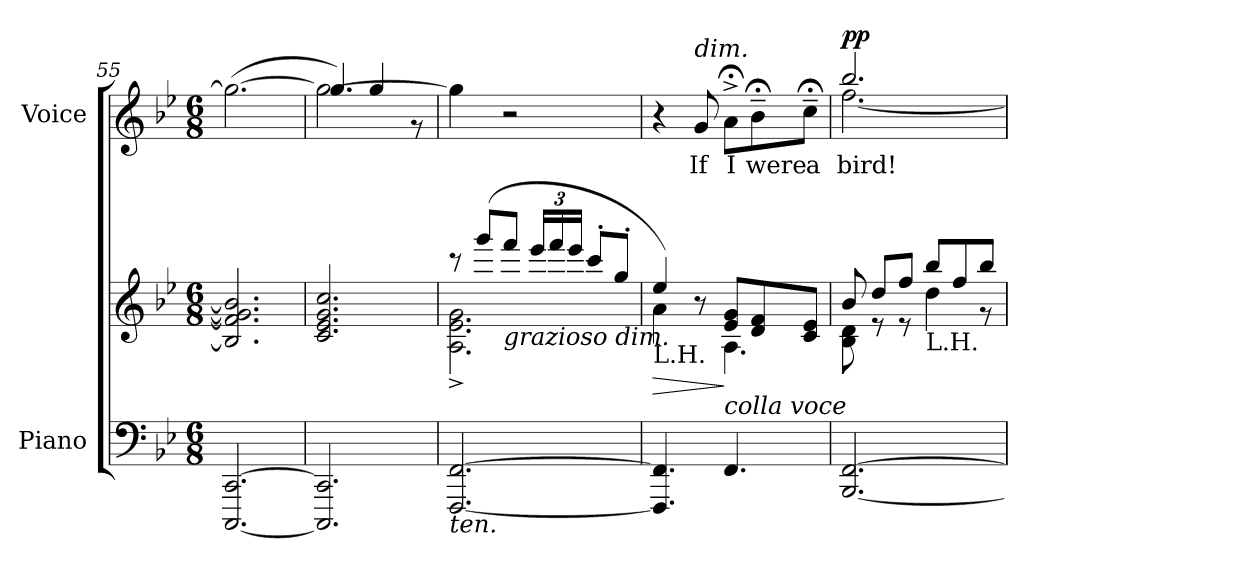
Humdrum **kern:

**kern	**kern	**dynam	**kern	**text	**dynam
*part2	*part2	*part2	*part1	*part1	*part1
*staff3	*staff2	*staff2/3	*staff1	*staff1	*staff1
*I"Piano	*	*	*I"Voice	*	*
*I'Pno	*	*	*	*	*
*clefF4	*clefG2	*	*clefG2	*	*
*k[b-e-]	*k[b-e-]	*	*k[b-e-]	*	*
*M6/8	*M6/8	*	*M6/8	*	*
=55	=55	=55	=55	=55	=55
[2.CCC/ [2.CC/	2.B/] 2.f/] 2.g/] 2.b/]	.	(2.gg\_	.	.
=56	=56	=56	=56	=56	=56
*	*	*	*^	*	*
2.CCC/] 2.CC/]	2.c/ 2.e-/ 2.g/ 2.cc/	.	2.gg\_	4.gg/)	.	.
.	.	.	.	4gg/	.	.
.	.	.	.	8r	.	.
=57	=57	=57	=57	=57	=57	=57
*	*^	*	*	*	*	*
!LO:TX:b:i:t=ten.	!	!	!	!	!	!	!
*	*	*	*	*v	*v	*	*
[2.FFF/ [2.FF/	8r	2.A\^> 2.e-\^> 2.g\^>	.	4gg\]	.	.
.	(8ggg/L	.	.	.	.	.
!	!LO:TX:b:i:t=grazioso dim.	!	!	!	!	!
.	8fff/J	.	.	2r	.	.
*	*Xbrackettup	*	*	*	*	*
.	24eee-/LL	.	.	.	.	.
.	24fff/	.	.	.	.	.
.	24eee-/JJ	.	.	.	.	.
.	8ccc'/L	.	.	.	.	.
.	8gg'/J	.	.	.	.	.
!!LO:LB:g=z
=58	=58	=58	=58	=58	=58	=58
!	!LO:TX:b:t=L.H.	!	!	!	!	!
!	!	!	!LO:HP:b	!	!	!
4.FFF/] 4.FF/]	4ee-/)	4a\	>	4r	.	.
!	!	!	!	!LO:TX:a:i:t=dim.	!	!
!	!	!	!	!	!LO:LY:b	!
.	8r	8ryy	.	8g/	If	.
!	!LO:TX:b:i:t=colla voce	!	!	!	!	!
!	!	!	!	!	!LO:LY:b	!
4.FF/	8e-/ 8g/L	4.A\	]	8a;<^>\L	I	.
!	!	!	!	!	!LO:LY:b	!
.	8d/ 8f/	.	.	8b-;<~\	were	.
!	!	!	!	!	!LO:LY:b	!
.	8c/ 8e-/J	.	.	8cc;<~\J	a	.
=59	=59	=59	=59	=59	=59	=59
!	!	!	!LO:DY:b	!	!LO:LY:b	!
*	*	*	*	*^	*	*
!	!	!	!LO:DY:n=1:b	!	!	!	!LO:DY:a
[2.BBB-/ [2.FF/	8b-/	8B-\ 8d\	pp other-dynamics	2.bb-/	[2.ff\	bird!	pp
.	8dd/L	8r	.	.	.	.	.
.	8ff/J	8r	.	.	.	.	.
!	!LO:TX:b:t=L.H.	!	!	!	!	!	!
.	8bb-/L	4dd\	.	.	.	.	.
.	8ff/	.	.	.	.	.	.
.	8bb-/J	8r	.	.	.	.	.
*	*v	*v	*	*	*	*	*
*	*	*	*v	*v	*	*
=	=	=	=	=	=
*-	*-	*-	*-	*-	*-
